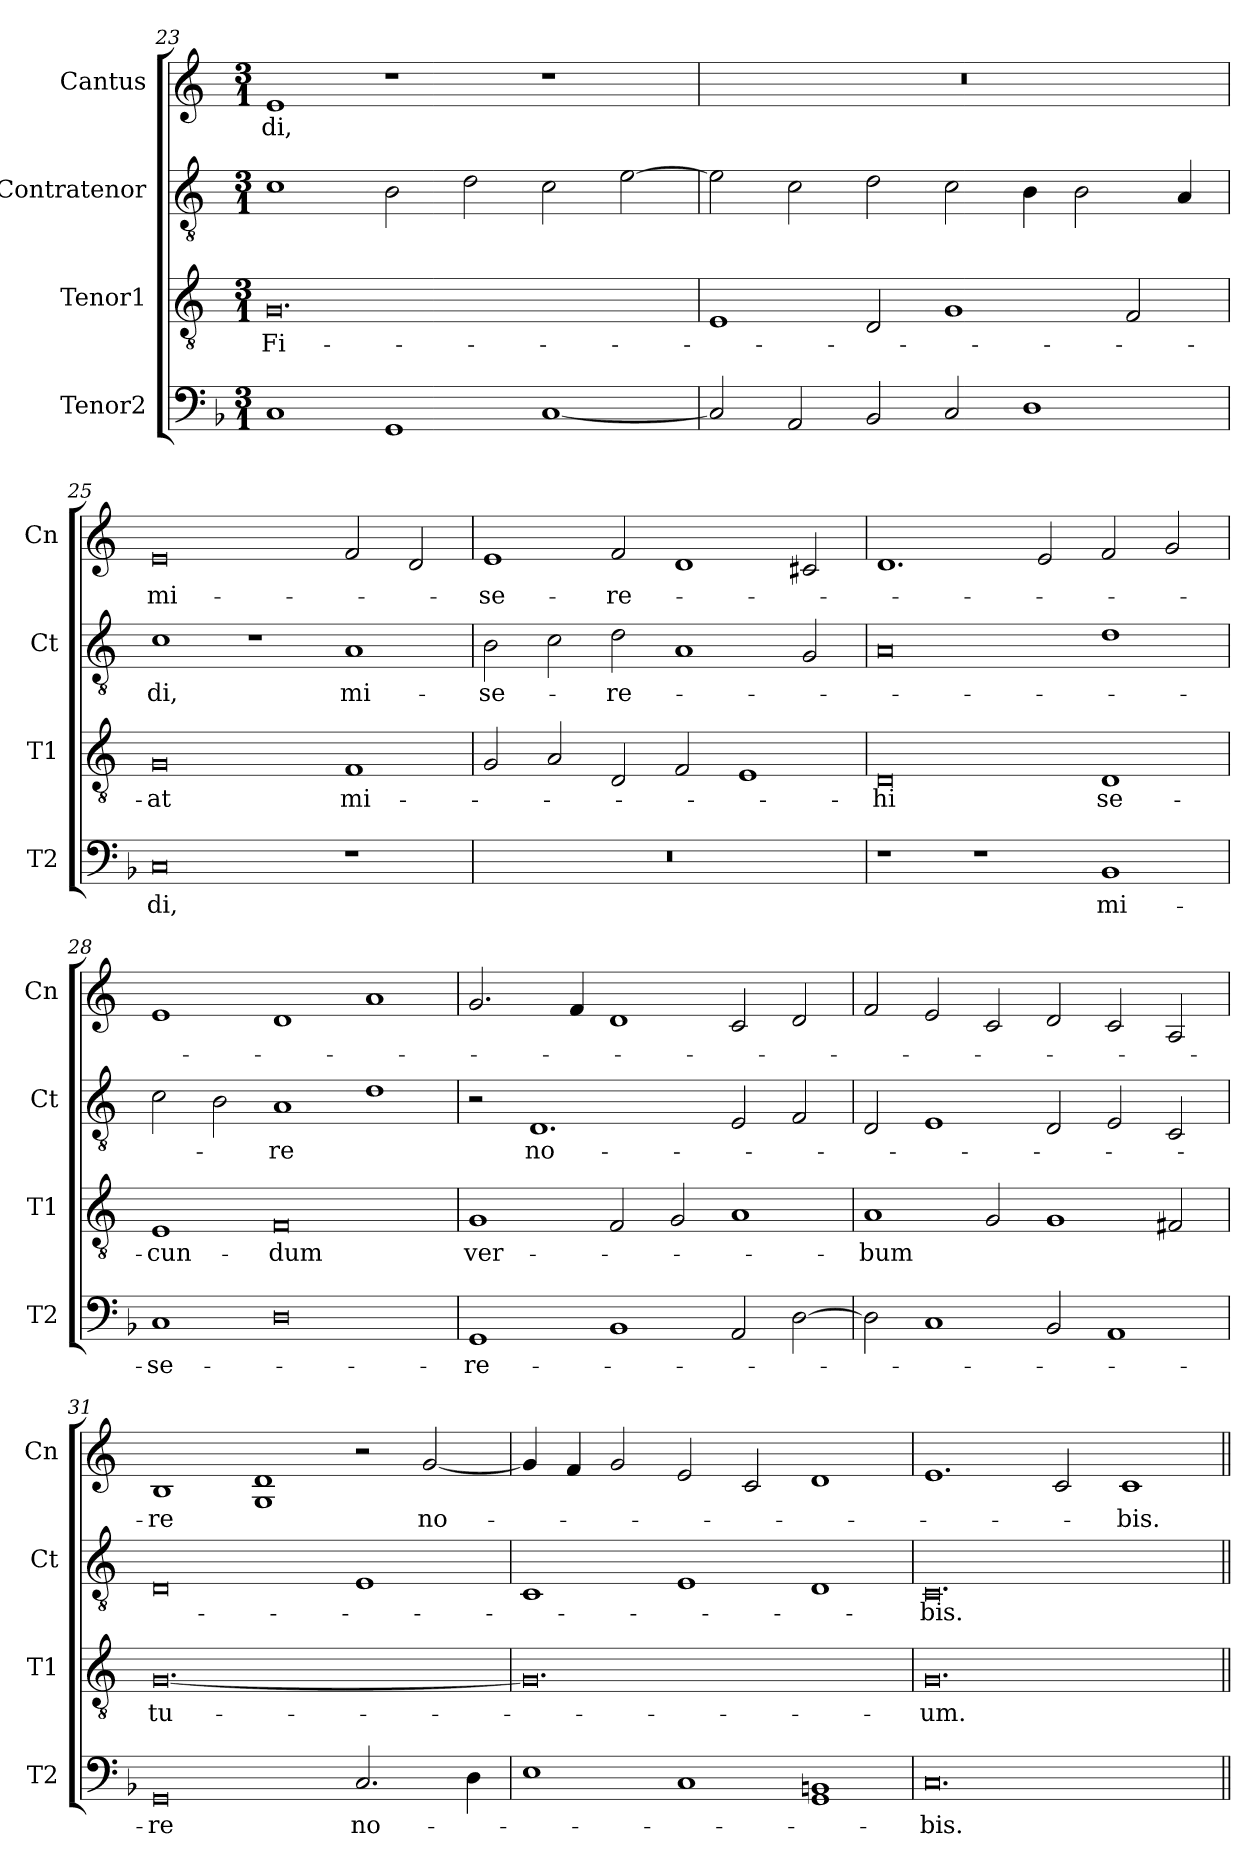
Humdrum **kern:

**kern	**text	**kern	**text	**kern	**text	**kern	**text
*part4	*part4	*part3	*part3	*part2	*part2	*part1	*part1
*staff4	*staff4	*staff3	*staff3	*staff2	*staff2	*staff1	*staff1
*I"Tenor2	*	*I"Tenor1	*	*I"Contratenor	*	*I"Cantus	*
*I'T2	*	*I'T1	*	*I'Ct	*	*I'Cn	*
*clefF4	*	*clefGv2	*	*clefGv2	*	*clefG2	*
*k[b-]	*	*k[]	*	*k[]	*	*k[]	*
*M3/1	*	*M3/1	*	*M3/1	*	*M3/1	*
=23	=23	=23	=23	=23	=23	=23	=23
1C	.	0.G	Fi-	1c	.	1e	-di,
1GG	.	.	.	2B\	.	1r	.
.	.	.	.	2d\	.	.	.
[1C	.	.	.	2c\	.	1r	.
.	.	.	.	[2e\	.	.	.
=24	=24	=24	=24	=24	=24	=24	=24
2C/]	.	1E	.	2e\]	.	0.r	.
2AA/	.	.	.	2c\	.	.	.
2BB-/	.	2D/	.	2d\	.	.	.
2C/	.	1G	.	2c\	.	.	.
1D	.	.	.	4B\	.	.	.
.	.	.	.	2B\	.	.	.
.	.	2F/	.	.	.	.	.
.	.	.	.	4A/	.	.	.
=25	=25	=25	=25	=25	=25	=25	=25
0C	-di,	0G	-at	1c	-di,	0e	mi-
.	.	.	.	1r	.	.	.
1r	.	1F	mi-	1A	mi-	2f/	.
.	.	.	.	.	.	2d/	.
=26	=26	=26	=26	=26	=26	=26	=26
0.r	.	2G/	.	2B\	-se-	1e	-se-
.	.	2A/	.	2c\	.	.	.
.	.	2D/	.	2d\	-re-	2f/	-re-
.	.	2F/	.	1A	.	1d	.
.	.	1E	.	.	.	.	.
.	.	.	.	2G/	.	2c#X/	.
=27	=27	=27	=27	=27	=27	=27	=27
1r	.	0D	-hi	0A	.	1.d	.
1r	.	.	.	.	.	.	.
.	.	.	.	.	.	2e/	.
1BB-	mi-	1D	se-	1d	.	2f/	.
.	.	.	.	.	.	2g/	.
=28	=28	=28	=28	=28	=28	=28	=28
1C	-se-	1E	-cun-	2c\	.	1e	.
.	.	.	.	2B\	.	.	.
0D	.	0F	-dum	1A	-re	1d	.
.	.	.	.	1d	.	1a	.
=29	=29	=29	=29	=29	=29	=29	=29
1GG	-re-	1G	ver-	2r	.	2.g/	.
.	.	.	.	1.D	no-	.	.
.	.	.	.	.	.	4f/	.
1BB-	.	2F/	.	.	.	1d	.
.	.	2G/	.	.	.	.	.
2AA/	.	1A	.	2E/	.	2c/	.
[2D\	.	.	.	2F/	.	2d/	.
=30	=30	=30	=30	=30	=30	=30	=30
2D\]	.	1A	-bum	2D/	.	2f/	.
1C	.	.	.	1E	.	2e/	.
.	.	2G/	.	.	.	2c/	.
2BB-/	.	1G	.	2D/	.	2d/	.
1AA	.	.	.	2E/	.	2c/	.
.	.	2F#X/	.	2C/	.	2A/	.
=31	=31	=31	=31	=31	=31	=31	=31
0GG	-re	[0.G	tu-	0D	.	1B	-re
.	.	.	.	.	.	1G 1d	.
2.C/	no-	.	.	1E	.	2r	.
.	.	.	.	.	.	[2g/	no-
4D\	.	.	.	.	.	.	.
=32	=32	=32	=32	=32	=32	=32	=32
1E	.	0.G]	.	1C	.	4g/]	.
.	.	.	.	.	.	4f/	.
.	.	.	.	.	.	2g/	.
1C	.	.	.	1E	.	2e/	.
.	.	.	.	.	.	2c/	.
1GG 1BBn	.	.	.	1D	.	1d	.
=33	=33	=33	=33	=33	=33	=33	=33
0.C	-bis.	0.G	-um.	0.C	-bis.	1.e	.
.	.	.	.	.	.	2c/	.
.	.	.	.	.	.	1c	-bis.
=||	=||	=||	=||	=||	=||	=||	=||
*-	*-	*-	*-	*-	*-	*-	*-
